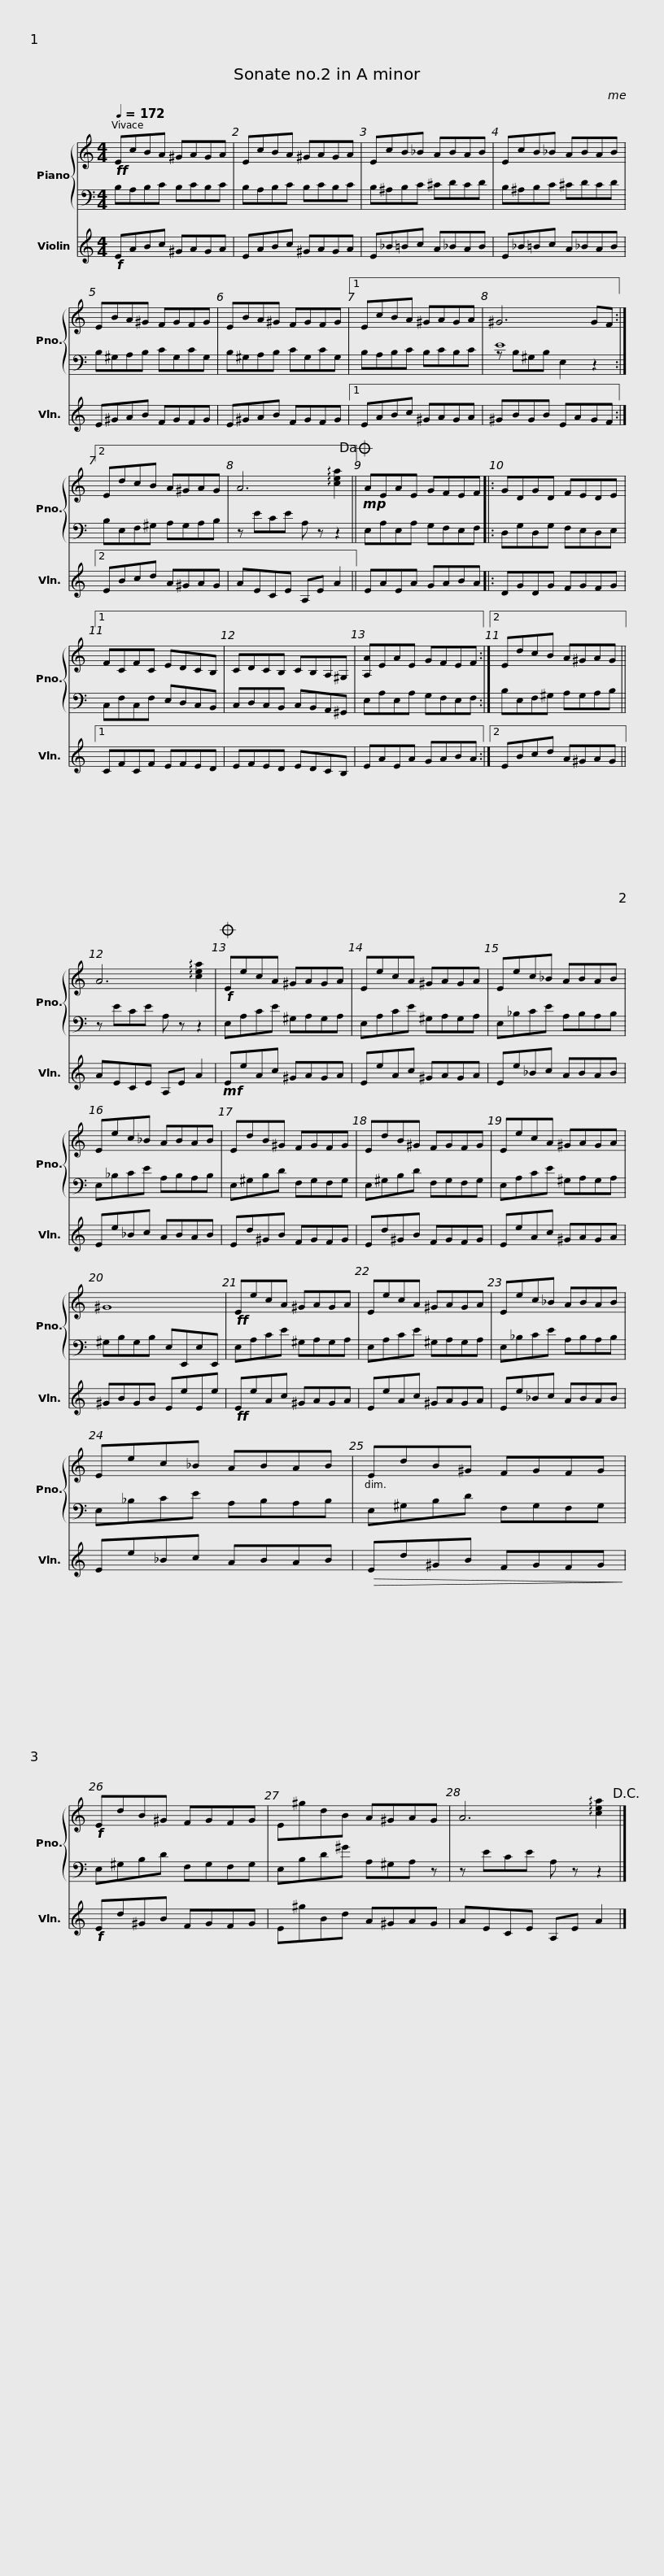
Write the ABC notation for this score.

X:1
%%score { 1 | ( 2 3 ) } 4
L:1/8
Q:1/4=172
M:4/4
I:linebreak $
K:C
V:1 treble
V:2 bass
V:3 bass
V:4 treble
V:1
!ff! EcBA ^GAGA | EcBA ^GAGA | EcB_B ABAB |$ EcB_B ABAB | EBA^G FGFG | %5
 EBA^G FGFG |1 EcBA ^GAGA |$ ^G6 GF :|2 EdcB A^GAG | A6 !arpeggio![cea]2!dacoda! || %10
!mp! AEAE GFEF |: GDGD FEDE |1$ FCFC EDCB, | CDCB, CB,A,^G, | [A,A]EAE GFEF :|2 %15
 EdcB A^GAG ||$ A6 !arpeggio![cea]2 |O!f! EecA ^GAGA | EecA ^GAGA | Eec_B ABAB |$ %20
 Eec_B ABAB | EdB^G FGFG | EdB^G FGFG | EecA ^GAGA |$ ^G8 | %25
!ff! EecA ^GAGA | EecA ^GAGA | Eec_B ABAB |$ Eec_B ABAB | EdB^G FGFG | %30
!f! EdB^G FGFG | E^gdB A^GAG |$ A6 !arpeggio![cea]2!D.C.! |] %33
V:2
 B,A,B,C B,CB,C | B,A,B,C B,CB,C | B,^A,B,C ^CDCD |$ B,^A,B,C ^CDCD | B,^G,A,B, CG,CG, | %5
 B,^G,A,B, CG,CG, |1 B,A,B,C B,CB,C |$ E8 :|2 B,E,F,^G, A,G,A,B, | z ECE A, z z2 || %10
 E,A,E,A, G,F,E,F, |: D,G,D,G, F,E,D,E, |1$ C,F,C,F, E,D,C,B,, | C,D,C,B,, C,B,,A,,^G,, | E,A,E,A, G,F,E,F, :|2 %15
 B,E,F,^G, A,G,A,B, ||$ z ECE A, z z2 | E,A,CE ^G,A,G,A, | E,A,CE ^G,A,G,A, | E,_B,CE A,B,A,B, |$ %20
 E,_B,CE A,B,A,B, | E,^G,B,D F,G,F,G, | E,^G,B,D F,G,F,G, | E,A,CE ^G,A,G,A, |$ ^G,B,G,B, E,E,,E,E,, | %25
 E,A,CE ^G,A,G,A, | E,A,CE ^G,A,G,A, | E,_B,CE A,B,A,B, |$ E,_B,CE A,B,A,B, | E,^G,B,D F,G,F,G, | %30
 E,^G,B,D F,G,F,G, | E,B,D^G A,^G,A, z |$ z ECE A, z z2 |] %33
V:3
 x8 | x8 | x8 |$ x8 | x8 | %5
 x8 |1 x8 |$ z B,^G,B, E,2 z2 :|2 x8 | x8 || %10
 x8 |: x8 |1$ x8 | x8 | x8 :|2 %15
 x8 ||$ x8 | x8 | x8 | x8 |$ %20
 x8 | x8 | x8 | x8 |$ x8 | %25
 x8 | x8 | x8 |$ x8 | x8 | %30
 x8 | x8 |$ x8 |] %33
V:4
!f! EABc ^GAGA | EABc ^GAGA | E_B=Bc A_BAB |$ E_B=Bc A_BAB | E^GAB FGFG | %5
 E^GAB FGFG |1 EABc ^GAGA |$ ^GBGB EAGF :|2 EBcd A^GAG | AECE A,E A2 || %10
 EAEA GABA |: DGDG FGFG |1$ CFCF EFED | EFED EDCB, | EAEA GABA :|2 %15
 EBcd A^GAG ||$ AECE A,E A2 |!mf! EeAc ^GAGA | EeAc ^GAGA | Ee_Bc ABAB |$ %20
 Ee_Bc ABAB | Ed^GB FGFG | Ed^GB FGFG | EeAc ^GAGA |$ ^GBGB EeEe | %25
!ff! EeAc ^GAGA | EeAc ^GAGA | Ee_Bc ABAB |$ Ee_Bc ABAB |!>(! Ed^GB FGFG!>)! | %30
!f! Ed^GB FGFG | E^gBd A^GAG |$ AECE A,E A2 |] %33
